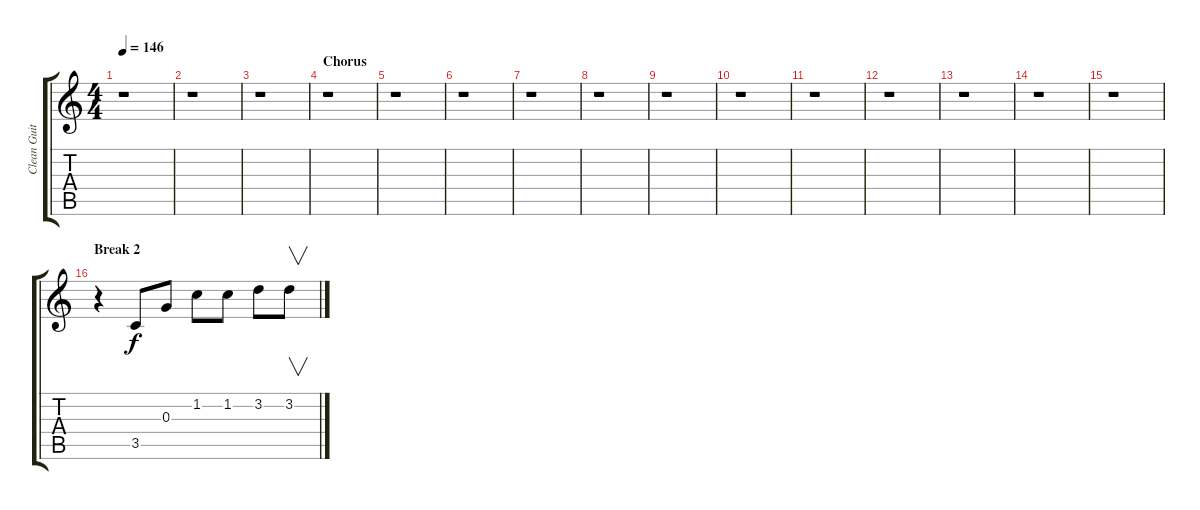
\track ("Clean Guitar" "Clean Guit") {instrument acousticguitarsteel}
\staff {score tabs}
\tuning (E4 B3 G3 D3 A2 E2) {hide}
\ts (4 4)
\tempo 146
\clef g2
\ks c
r.1{dy f} |
r.1 |
r.1 |
\section ("" "Chorus")
r.1 |
r.1 |
r.1 |
r.1 |
r.1 |
r.1 |
r.1 |
r.1 |
r.1 |
r.1 |
r.1 |
r.1 |
\section ("" "Break 2")
r.4{instrument acousticguitarsteel} 3.5.8 0.3.8 1.2.8 1.2.8 3.2.8 3.2.8{v}
